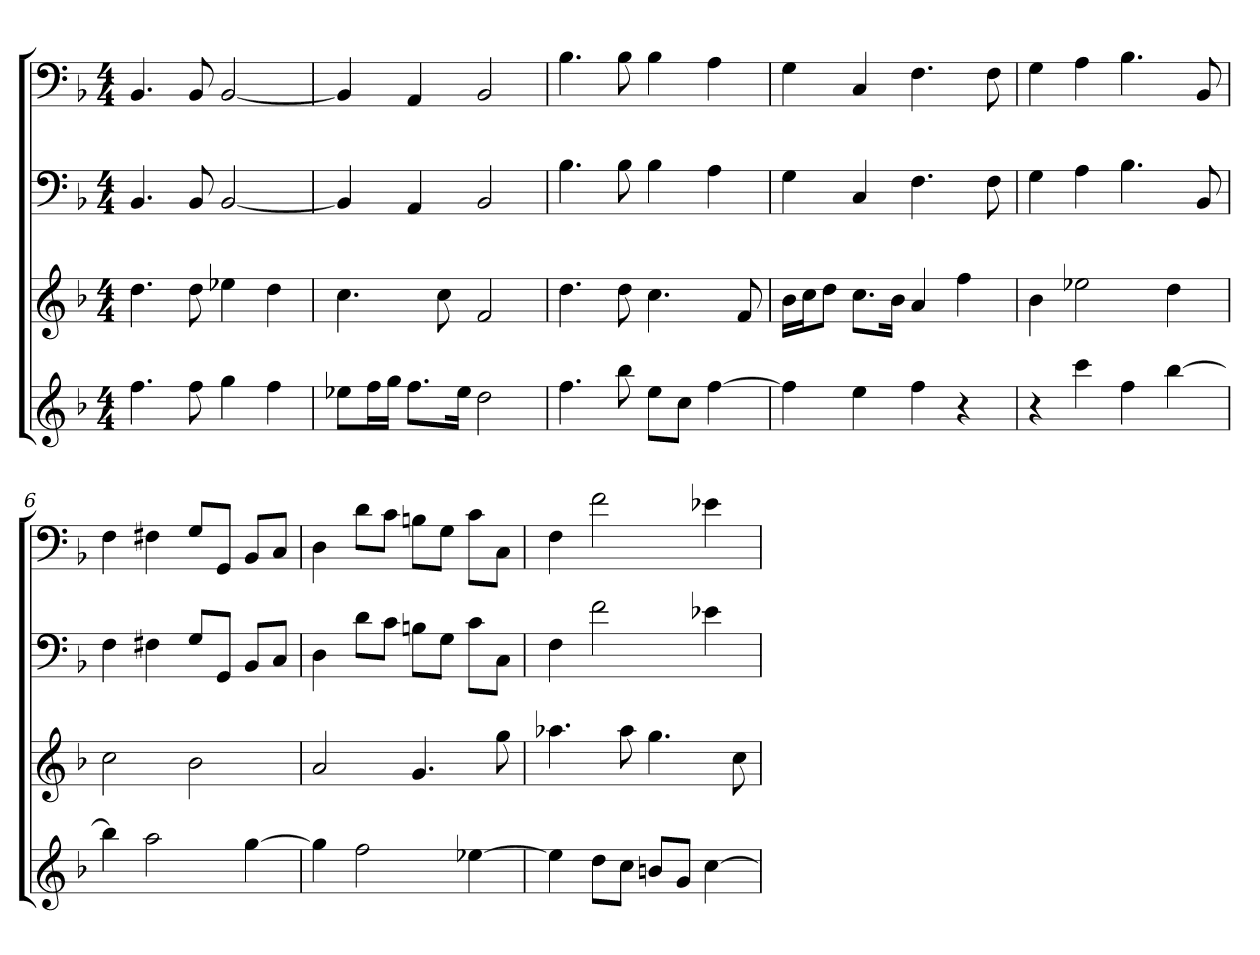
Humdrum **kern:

**kern	**kern	**kern	**kern
*part4	*part3	*part2	*part1
*staff4	*staff3	*staff2	*staff1
*k[b-]	*k[b-]	*k[b-]	*k[b-]
*F:	*F:	*F:	*F:
*M4/4	*M4/4	*M4/4	*M4/4
=1	=1	=1	=1
4.ff	4.dd	4.BB-	4.BB-
8ff	8dd	8BB-	8BB-
4gg	4ee-X	[2BB-	[2BB-
4ff	4dd	.	.
=2	=2	=2	=2
8ee-XL	4.cc	4BB-]	4BB-]
16ffL	.	.	.
16ggJJ	.	.	.
8.ffL	.	4AA	4AA
.	8cc	.	.
16ee-Jk	.	.	.
2dd	2f	2BB-	2BB-
=3	=3	=3	=3
4.ff	4.dd	4.B-	4.B-
8bb-	8dd	8B-	8B-
8eeL	4.cc	4B-	4B-
8ccJ	.	.	.
[4ff	.	4A	4A
.	8f	.	.
=4	=4	=4	=4
4ff]	16b-LL	4G	4G
.	16ccJ	.	.
.	8ddJ	.	.
4ee	8.ccL	4C	4C
.	16b-Jk	.	.
4ff	4a	4.F	4.F
4r	4ff	.	.
.	.	8F	8F
=5	=5	=5	=5
4r	4b-	4G	4G
4ccc	2ee-X	4A	4A
4ff	.	4.B-	4.B-
[4bb-	4dd	.	.
.	.	8BB-	8BB-
=6	=6	=6	=6
4bb-]	2cc	4F	4F
2aa	.	4F#X	4F#X
.	2b-	8GL	8GL
.	.	8GGJ	8GGJ
[4gg	.	8BB-L	8BB-L
.	.	8CJ	8CJ
=7	=7	=7	=7
4gg]	2a	4D	4D
2ff	.	8dL	8dL
.	.	8cJ	8cJ
.	4.g	8BnL	8BnL
.	.	8GJ	8GJ
[4ee-X	.	8cL	8cL
.	8gg	8CJ	8CJ
=8	=8	=8	=8
4ee-]	4.aa-X	4F	4F
8ddL	.	2f	2f
8ccJ	8aa-	.	.
8bnL	4.gg	.	.
8gJ	.	.	.
[4cc	.	4e-X	4e-X
.	8cc	.	.
=	=	=	=
*-	*-	*-	*-
